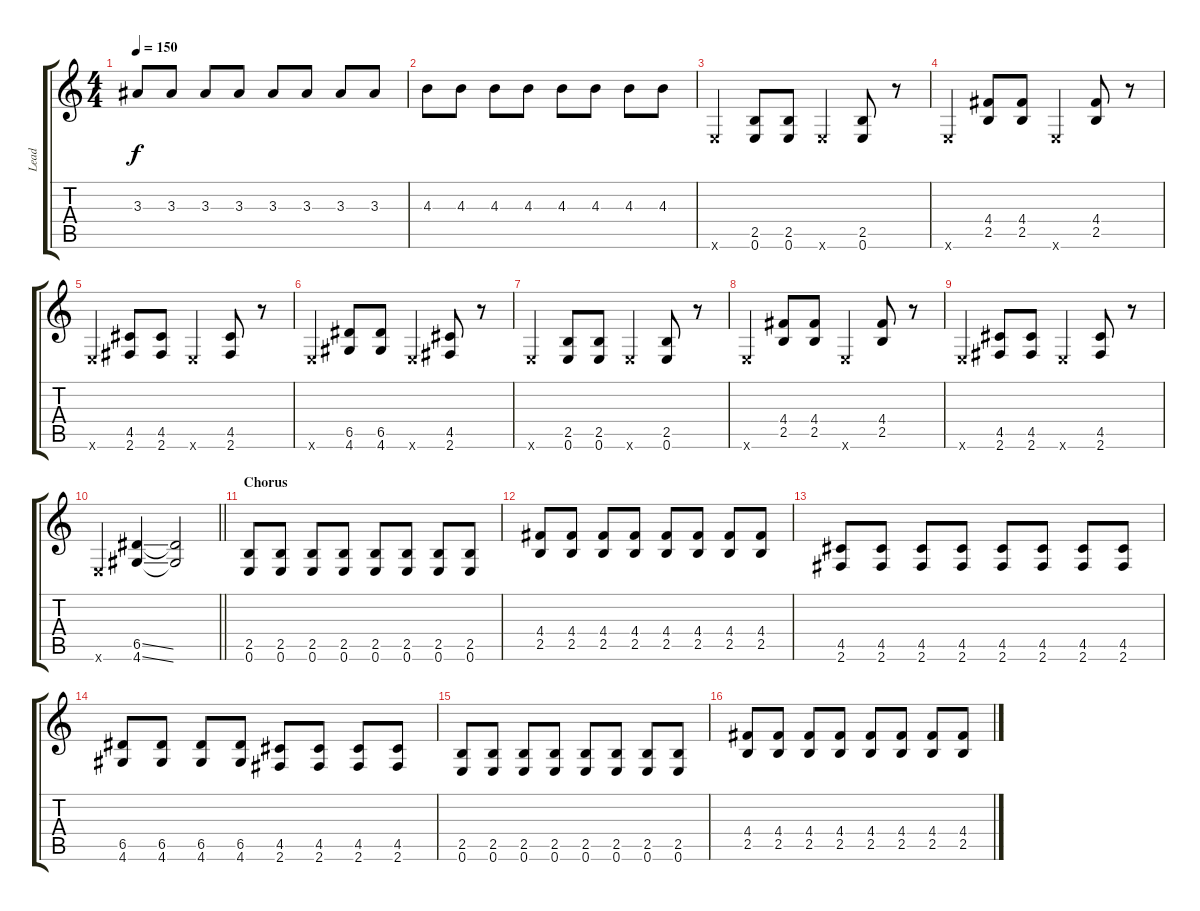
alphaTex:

\track ("Lead" "Lead") {instrument overdrivenguitar}
\staff {score tabs}
\tuning (E4 B3 G3 D3 A2 E2) {hide}
\ts (4 4)
\tempo 150
\clef g2
\ks c
3.3.8{dy f} 3.3.8 3.3.8 3.3.8 3.3.8 3.3.8 3.3.8 3.3.8 |
4.3.8 4.3.8 4.3.8 4.3.8 4.3.8 4.3.8 4.3.8 4.3.8 |
0.6{x}.4 (2.5 0.6).8 (2.5 0.6).8 0.6{x}.4 (2.5 0.6).8 r.8 |
0.6{x}.4 (4.4 2.5).8 (4.4 2.5).8 0.6{x}.4 (4.4 2.5).8 r.8 |
0.6{x}.4 (4.5 2.6).8 (4.5 2.6).8 0.6{x}.4 (4.5 2.6).8 r.8 |
0.6{x}.4 (6.5 4.6).8 (6.5 4.6).8 0.6{x}.4 (4.5 2.6).8 r.8 |
0.6{x}.4 (2.5 0.6).8 (2.5 0.6).8 0.6{x}.4 (2.5 0.6).8 r.8 |
0.6{x}.4 (4.4 2.5).8 (4.4 2.5).8 0.6{x}.4 (4.4 2.5).8 r.8 |
0.6{x}.4 (4.5 2.6).8 (4.5 2.6).8 0.6{x}.4 (4.5 2.6).8 r.8 |
\barLineRight lightlight
0.6{x}.4 (6.5{ss} 4.6{ss}).4 (6.5{t} 4.6{t}).2 |
\section ("" "Chorus")
(2.5 0.6).8 (2.5 0.6).8 (2.5 0.6).8 (2.5 0.6).8 (2.5 0.6).8 (2.5 0.6).8 (2.5 0.6).8 (2.5 0.6).8 |
(4.4 2.5).8 (4.4 2.5).8 (4.4 2.5).8 (4.4 2.5).8 (4.4 2.5).8 (4.4 2.5).8 (4.4 2.5).8 (4.4 2.5).8 |
(4.5 2.6).8 (4.5 2.6).8 (4.5 2.6).8 (4.5 2.6).8 (4.5 2.6).8 (4.5 2.6).8 (4.5 2.6).8 (4.5 2.6).8 |
(6.5 4.6).8 (6.5 4.6).8 (6.5 4.6).8 (6.5 4.6).8 (4.5 2.6).8 (4.5 2.6).8 (4.5 2.6).8 (4.5 2.6).8 |
(2.5 0.6).8 (2.5 0.6).8 (2.5 0.6).8 (2.5 0.6).8 (2.5 0.6).8 (2.5 0.6).8 (2.5 0.6).8 (2.5 0.6).8 |
(4.4 2.5).8 (4.4 2.5).8 (4.4 2.5).8 (4.4 2.5).8 (4.4 2.5).8 (4.4 2.5).8 (4.4 2.5).8 (4.4 2.5).8
